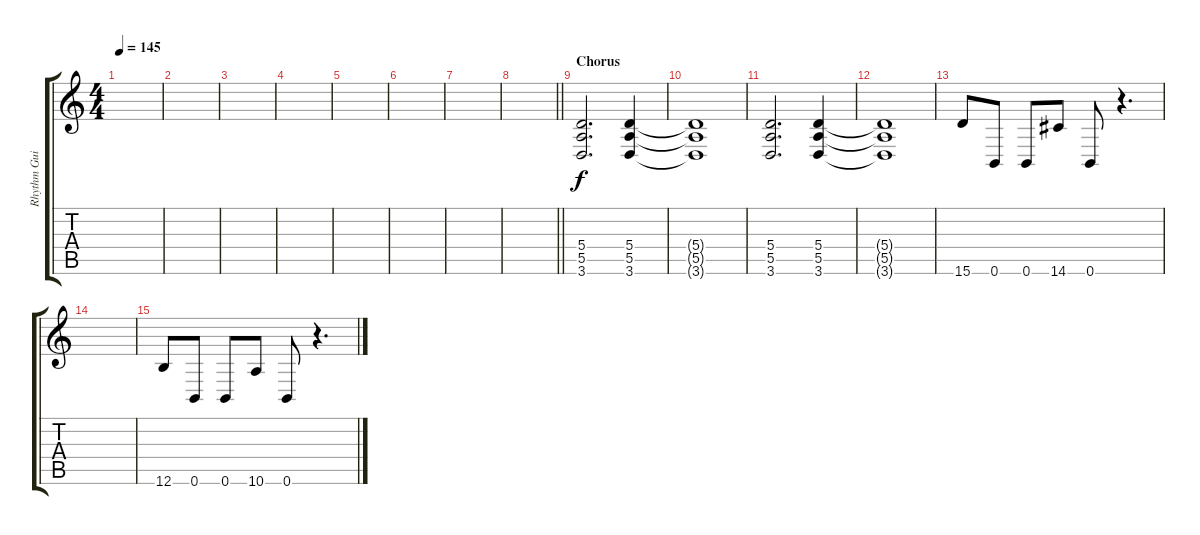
\track ("Rhythm Guitar" "Rhythm Gui") {instrument distortionguitar}
\staff {score tabs}
\tuning (B3 Gb3 D3 A2 E2 B1) {hide}
\ts (4 4)
\tempo 145
\clef g2
\ks c
|
|
|
|
|
|
|
\barLineRight lightlight
|
\section ("" "Chorus")
(5.4 5.5 3.6).2{d} (5.4 5.5 3.6).4 |
(5.4{t} 5.5{t} 3.6{t}).1 |
(5.4 5.5 3.6).2{d} (5.4 5.5 3.6).4 |
(5.4{t} 5.5{t} 3.6{t}).1 |
15.6.8 0.6.8 0.6.8 14.6.8 0.6.8 r.4{d} |
|
12.6.8 0.6.8 0.6.8 10.6.8 0.6.8 r.4{d}
